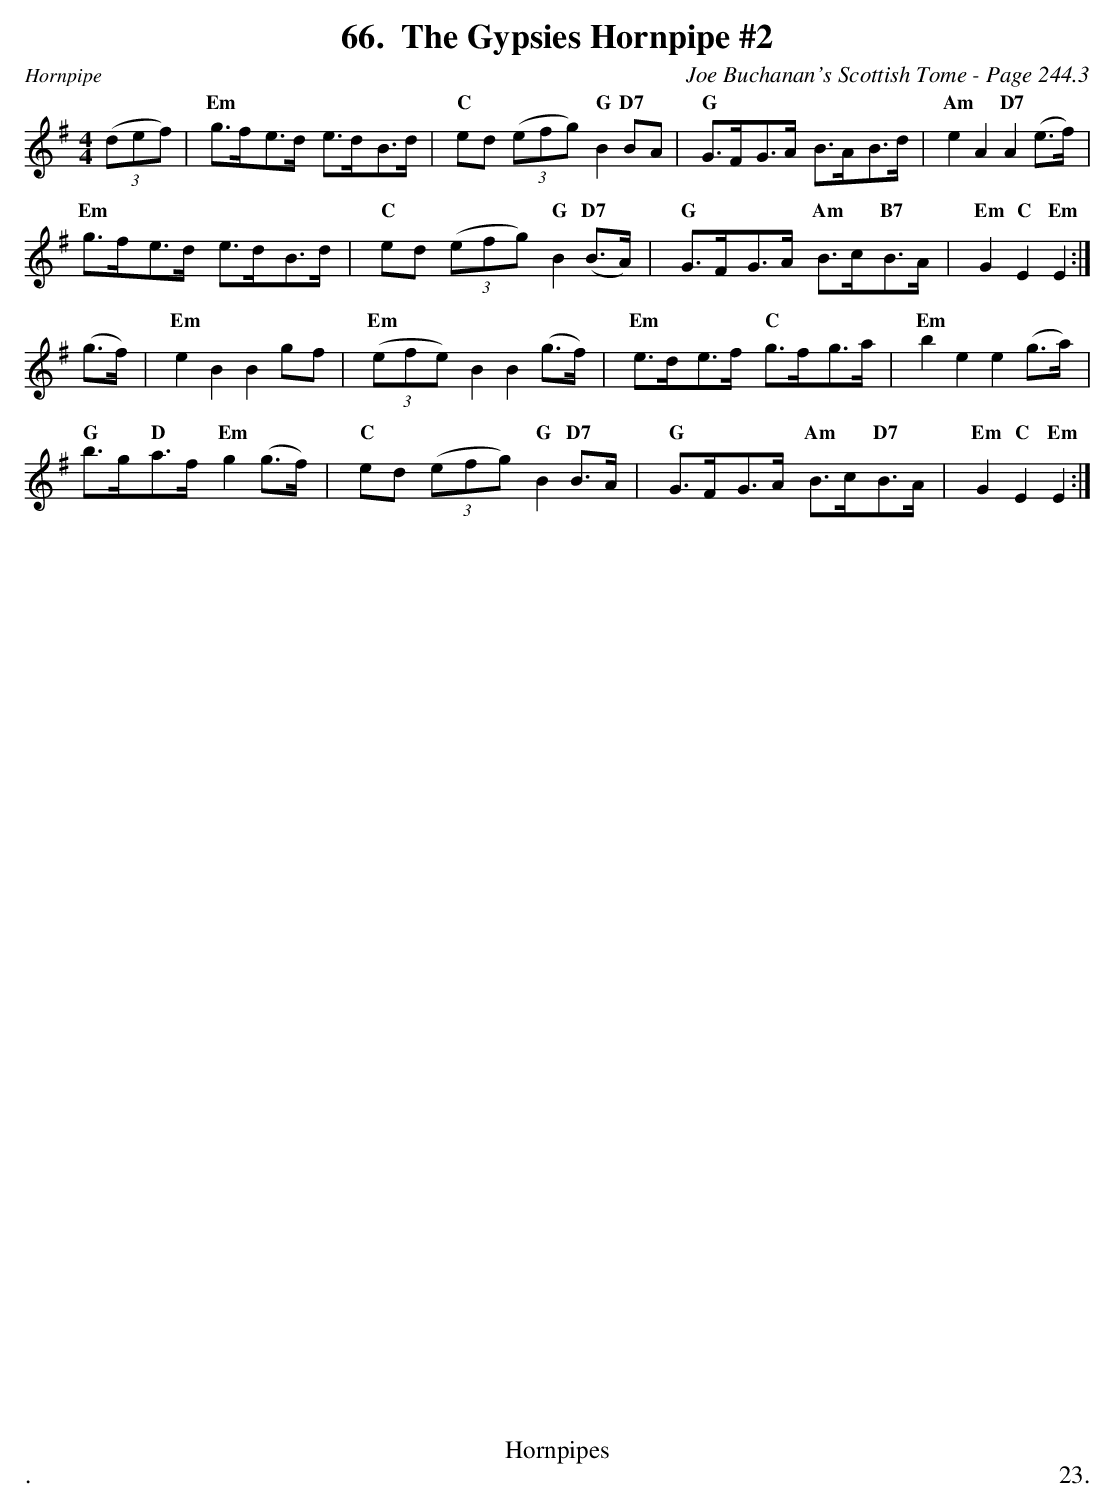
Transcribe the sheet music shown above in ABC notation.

X:1
T:Gypsies Hornpipe #2, The
C:Joe Buchanan's Scottish Tome - Page 244.3
L:1/8
M:4/4
K:G
((3def) | "Em"g>fe>d e>dB>d | "C"ed ((3efg) "G"B2 "D7"BA | "G"G>FG>A B>AB>d | "Am"e2 A2 "D7"A2 (e>f) |
"Em"g>fe>d e>dB>d | "C"ed ((3efg) "G"B2 "D7"(B>A) | "G"G>FG>A "Am"B>c"B7"B>A | "Em"G2 "C"E2 "Em"E2 :|
(g>f) | "Em"e2 B2 B2 gf | "Em"((3efe) B2 B2 (g>f) | "Em"e>de>f "C"g>fg>a | "Em"b2 e2 e2 (g>a) |
"G"b>g"D"a>f "Em"g2 (g>f) | "C"ed ((3efg) "G"B2 "D7"B>A | "G"G>FG>A "Am"B>c"D7"B>A | "Em"G2 "C"E2 "Em"E2 :|
